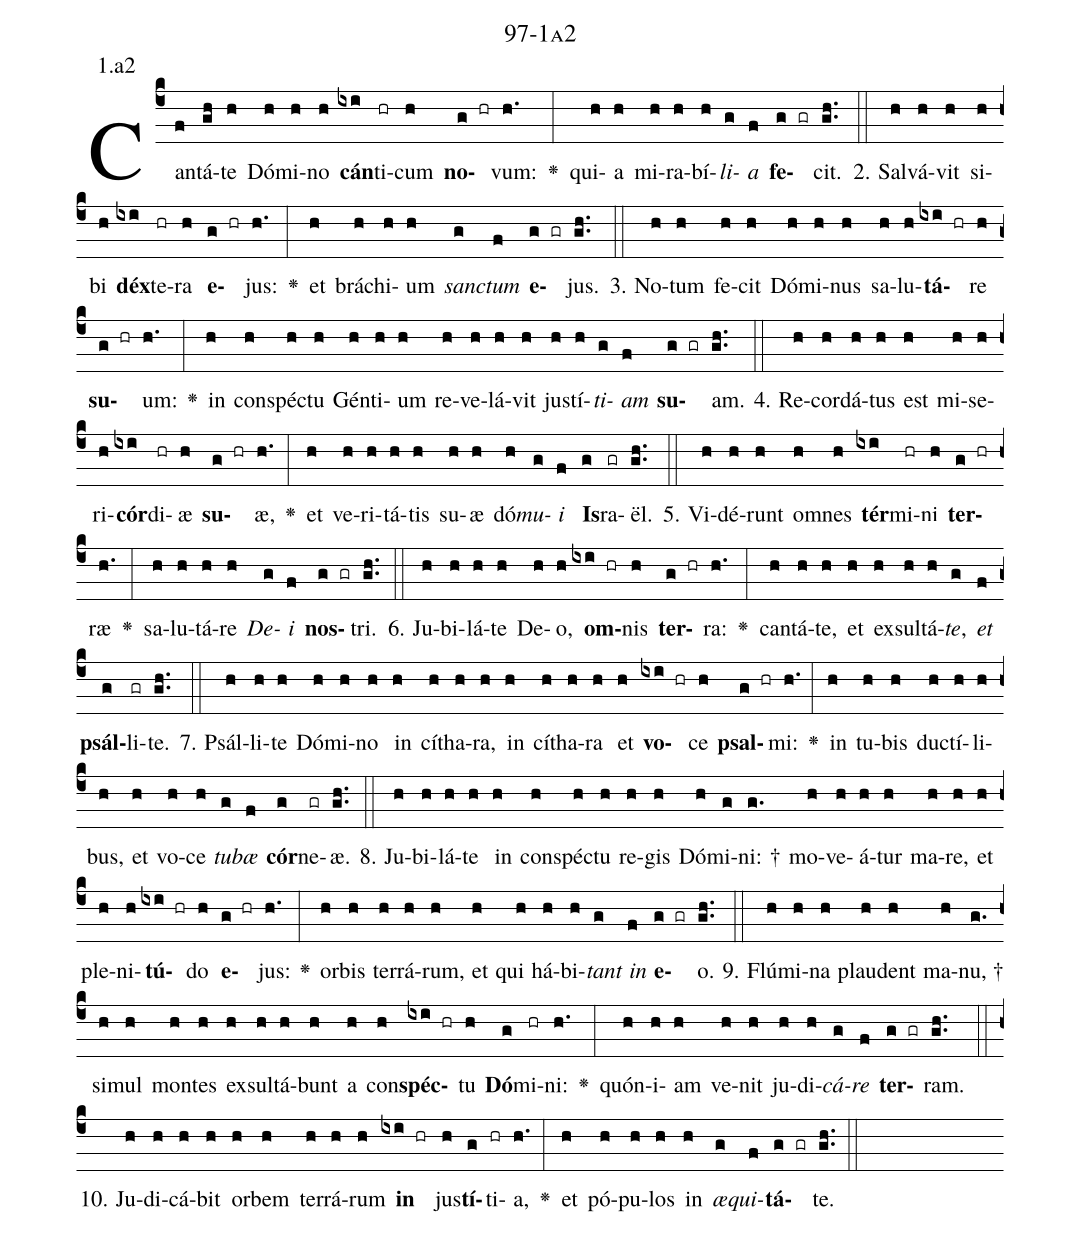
name: 97-1a2;
annotation: 1.a2;
%%
(c4)Can(f)tá(gh)te(h) Dó(h)mi(h)no(h) <b>cán</b>(ixi)ti(hr)cum(h) <b>no</b>(g hr)vum:(h.) <v>\greheightstar</v>(:) qui(h)a(h) mi(h)ra(h)bí(h)<i>li</i>(g)<i>a</i>(f) <b>fe</b>(g gr)cit.(gh..) (::)
2. Sal(h)vá(h)vit(h) si(h)bi(h) <b>déx</b>(ixi)te(hr)ra(h) <b>e</b>(g hr)jus:(h.) <v>\greheightstar</v>(:) et(h) brá(h)chi(h)um(h) <i>sanc</i>(g)<i>tum</i>(f) <b>e</b>(g gr)jus.(gh..) (::)
3. No(h)tum(h) fe(h)cit(h) Dó(h)mi(h)nus(h) sa(h)lu(h)<b>tá</b>(ixi hr)re(h) <b>su</b>(g hr)um:(h.) <v>\greheightstar</v>(:) in(h) con(h)spéc(h)tu(h) Gén(h)ti(h)um(h) re(h)ve(h)lá(h)vit(h) jus(h)tí(h)<i>ti</i>(g)<i>am</i>(f) <b>su</b>(g gr)am.(gh..) (::)
4. Re(h)cor(h)dá(h)tus(h) est(h) mi(h)se(h)ri(h)<b>cór</b>(ixi)di(hr)æ(h) <b>su</b>(g hr)æ,(h.) <v>\greheightstar</v>(:) et(h) ve(h)ri(h)tá(h)tis(h) su(h)æ(h) dó(h)<i>mu</i>(g)<i>i</i>(f) <b>Is</b>(g)ra(gr)ël.(gh..) (::)
5. Vi(h)dé(h)runt(h) om(h)nes(h) <b>tér</b>(ixi)mi(hr)ni(h) <b>ter</b>(g hr)ræ(h.) <v>\greheightstar</v>(:) sa(h)lu(h)tá(h)re(h) <i>De</i>(g)<i>i</i>(f) <b>nos</b>(g gr)tri.(gh..) (::)
6. Ju(h)bi(h)lá(h)te(h) De(h)o,(h) <b>om</b>(ixi hr)nis(h) <b>ter</b>(g hr)ra:(h.) <v>\greheightstar</v>(:) can(h)tá(h)te,(h) et(h) ex(h)sul(h)tá(h)<i>te</i>,(g) <i>et</i>(f) <b>psál</b>(g)li(gr)te.(gh..) (::)
7. Psál(h)li(h)te(h) Dó(h)mi(h)no(h) in(h) cí(h)tha(h)ra,(h) in(h) cí(h)tha(h)ra(h) et(h) <b>vo</b>(ixi hr)ce(h) <b>psal</b>(g hr)mi:(h.) <v>\greheightstar</v>(:) in(h) tu(h)bis(h) duc(h)tí(h)li(h)bus,(h) et(h) vo(h)ce(h) <i>tu</i>(g)<i>bæ</i>(f) <b>cór</b>(g)ne(gr)æ.(gh..) (::)
8. Ju(h)bi(h)lá(h)te(h) in(h) con(h)spéc(h)tu(h) re(h)gis(h) Dó(h)mi(g)ni: †(g.) mo(h)ve(h)á(h)tur(h) ma(h)re,(h) et(h) ple(h)ni(h)<b>tú</b>(ixi hr)do(h) <b>e</b>(g hr)jus:(h.) <v>\greheightstar</v>(:) or(h)bis(h) ter(h)rá(h)rum,(h) et(h) qui(h) há(h)bi(h)<i>tant</i>(g) <i>in</i>(f) <b>e</b>(g gr)o.(gh..) (::)
9. Flú(h)mi(h)na(h) plau(h)dent(h) ma(h)nu, †(g.) si(h)mul(h) mon(h)tes(h) ex(h)sul(h)tá(h)bunt(h) a(h) con(h)<b>spéc</b>(ixi hr)tu(h) <b>Dó</b>(g)mi(hr)ni:(h.) <v>\greheightstar</v>(:) quón(h)i(h)am(h) ve(h)nit(h) ju(h)di(h)<i>cá</i>(g)<i>re</i>(f) <b>ter</b>(g gr)ram.(gh..) (::)
10. Ju(h)di(h)cá(h)bit(h) or(h)bem(h) ter(h)rá(h)rum(h) <b>in</b>(ixi hr) jus(h)<b>tí</b>(g)ti(hr)a,(h.) <v>\greheightstar</v>(:) et(h) pó(h)pu(h)los(h) in(h) <i>æ</i>(g)<i>qui</i>(f)<b>tá</b>(g gr)te.(gh..) (::)
